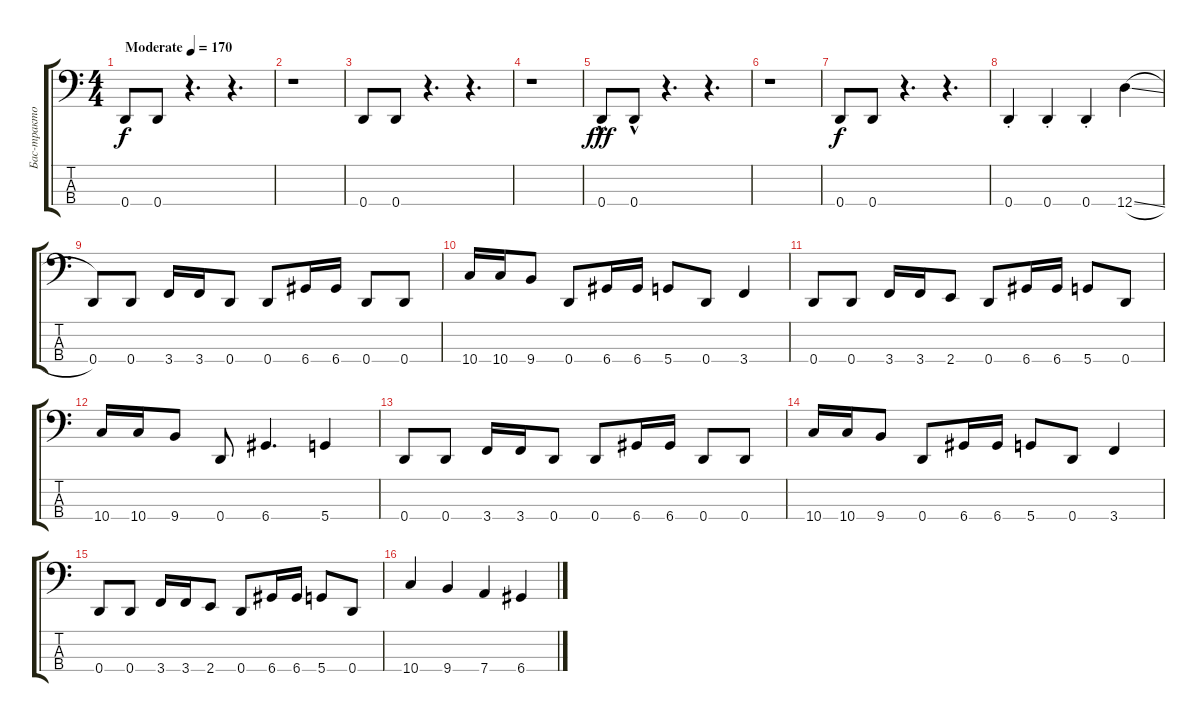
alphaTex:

\track ("Бас-тракторист" "Бас-тракто") {instrument electricbasspick}
\staff {score tabs}
\tuning (G2 D2 A1 D1) {hide}
\ts (4 4)
\tempo (170 "Moderate")
\clef f4
\ks c
0.4.8{dy f instrument electricbasspick} 0.4.8 r.4{d} r.4{d} |
r.1 |
0.4.8 0.4.8 r.4{d} r.4{d} |
r.1 |
0.4{hac}.8{dy fff} 0.4{hac}.8 r.4{d} r.4{d} |
r.1 |
0.4.8{dy f} 0.4.8 r.4{d} r.4{d} |
0.4{st}.4 0.4{st}.4 0.4{st}.4 12.4{sl}.4 |
0.4.8 0.4.8 3.4.16 3.4.16 0.4.8 0.4.8 6.4.16 6.4.16 0.4.8 0.4.8 |
10.4.16 10.4.16 9.4.8 0.4.8 6.4.16 6.4.16 5.4.8 0.4.8 3.4.4 |
0.4.8 0.4.8 3.4.16 3.4.16 2.4.8 0.4.8 6.4.16 6.4.16 5.4.8 0.4.8 |
10.4.16 10.4.16 9.4.8 0.4.8 6.4.4{d} 5.4.4 |
0.4.8 0.4.8 3.4.16 3.4.16 0.4.8 0.4.8 6.4.16 6.4.16 0.4.8 0.4.8 |
10.4.16 10.4.16 9.4.8 0.4.8 6.4.16 6.4.16 5.4.8 0.4.8 3.4.4 |
0.4.8 0.4.8 3.4.16 3.4.16 2.4.8 0.4.8 6.4.16 6.4.16 5.4.8 0.4.8 |
10.4.4 9.4.4 7.4.4 6.4.4
